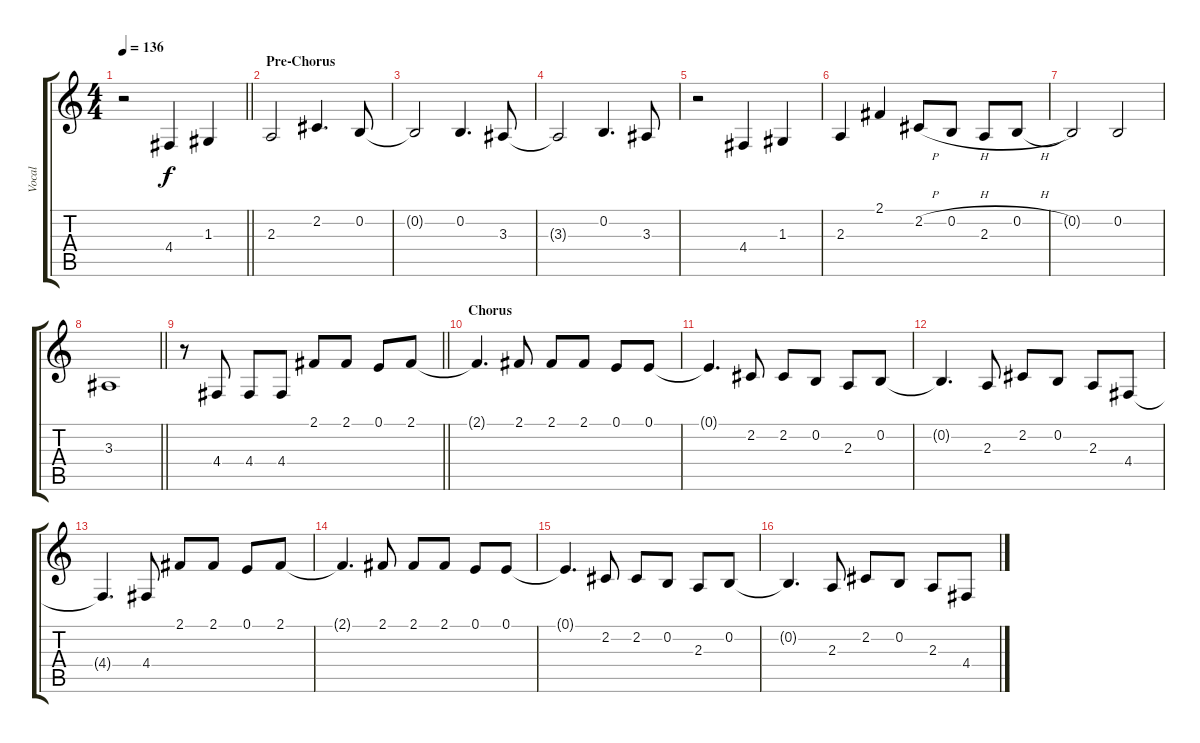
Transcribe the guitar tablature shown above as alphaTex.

\track ("Vocal" "Vocal") {instrument voiceoohs}
\staff {score tabs}
\tuning (E4 B3 G3 D3 A2 E2) {hide}
\ts (4 4)
\tempo 136
\clef g2
\barLineRight lightlight
\ks c
r.2{dy f} 4.4.4 1.3.4 |
\section ("" "Pre-Chorus")
2.3.2 2.2.4{d} 0.2.8 |
0.2{t}.2 0.2.4{d} 3.3.8 |
3.3{t}.2 0.2.4{d} 3.3.8 |
r.2 4.4.4 1.3.4 |
2.3.4 2.1.4 2.2{h}.8 0.2{h}.8 2.3.8 0.2{h}.8 |
0.2{t}.2 0.2.2 |
\barLineRight lightlight
3.3.1 |
\barLineRight lightlight
r.8 4.4.8 4.4.8 4.4.8 2.1.8 2.1.8 0.1.8 2.1.8 |
\section ("" "Chorus")
2.1{t}.4{d} 2.1.8 2.1.8 2.1.8 0.1.8 0.1.8 |
0.1{t}.4{d} 2.2.8 2.2.8 0.2.8 2.3.8 0.2.8 |
0.2{t}.4{d} 2.3.8 2.2.8 0.2.8 2.3.8 4.4.8 |
4.4{t}.4{d} 4.4.8 2.1.8 2.1.8 0.1.8 2.1.8 |
2.1{t}.4{d} 2.1.8 2.1.8 2.1.8 0.1.8 0.1.8 |
0.1{t}.4{d} 2.2.8 2.2.8 0.2.8 2.3.8 0.2.8 |
0.2{t}.4{d} 2.3.8 2.2.8 0.2.8 2.3.8 4.4.8
